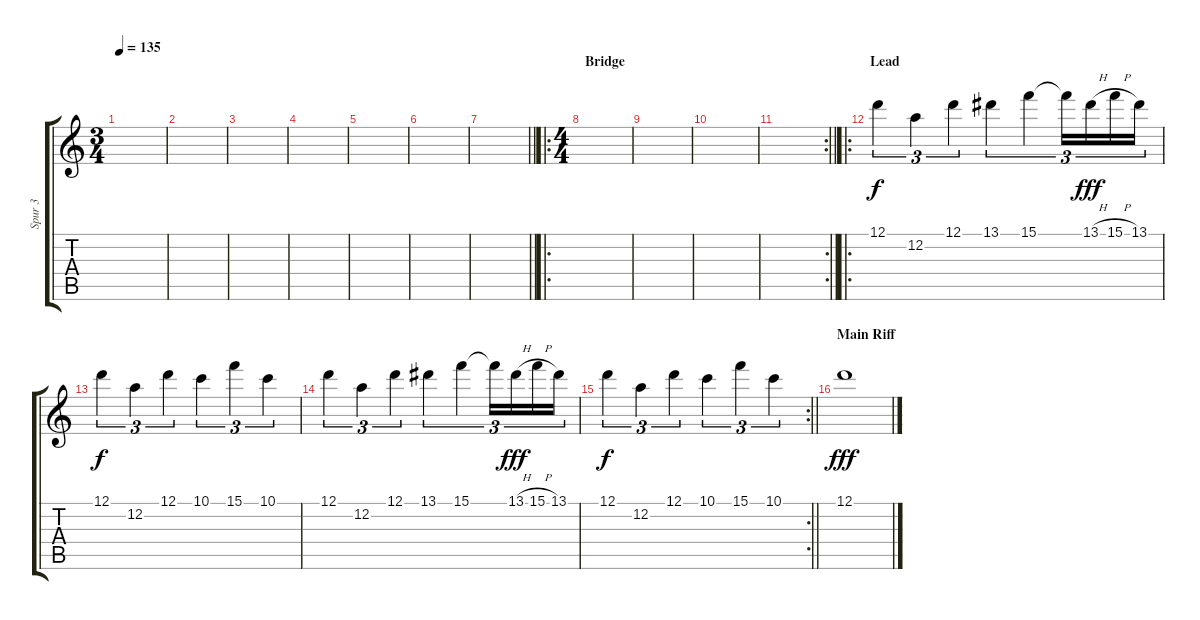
\track ("Spur 3" "Spur 3") {instrument distortionguitar}
\staff {score tabs}
\tuning (D4 A3 F3 C3 G2 D2) {hide}
\ts (3 4)
\tempo 135
\clef g2
\ks c
|
|
|
|
|
|
\barLineRight lightlight
|
\ro
\ts (4 4)
\section ("" "Bridge")
|
|
|
\rc 2
\barLineRight lightlight
|
\ro
\section ("" "Lead")
12.1.4{tu (3 2)} 12.2.4{tu (3 2)} 12.1.4{tu (3 2)} 13.1.4{tu (3 2)} 15.1.4{tu (3 2)} 15.1{t}.16{tu (3 2)} 13.1{h}.16{tu (3 2) dy fff} 15.1{h}.16{tu (3 2)} 13.1.16{tu (3 2)} |
12.1.4{tu (3 2) dy f} 12.2.4{tu (3 2)} 12.1.4{tu (3 2)} 10.1.4{tu (3 2)} 15.1.4{tu (3 2)} 10.1.4{tu (3 2)} |
12.1.4{tu (3 2)} 12.2.4{tu (3 2)} 12.1.4{tu (3 2)} 13.1.4{tu (3 2)} 15.1.4{tu (3 2)} 15.1{t}.16{tu (3 2)} 13.1{h}.16{tu (3 2) dy fff} 15.1{h}.16{tu (3 2)} 13.1.16{tu (3 2)} |
\rc 2
\barLineRight lightlight
12.1.4{tu (3 2) dy f} 12.2.4{tu (3 2)} 12.1.4{tu (3 2)} 10.1.4{tu (3 2)} 15.1.4{tu (3 2)} 10.1.4{tu (3 2)} |
\section ("" "Main Riff")
12.1.1{dy fff volume 11}
